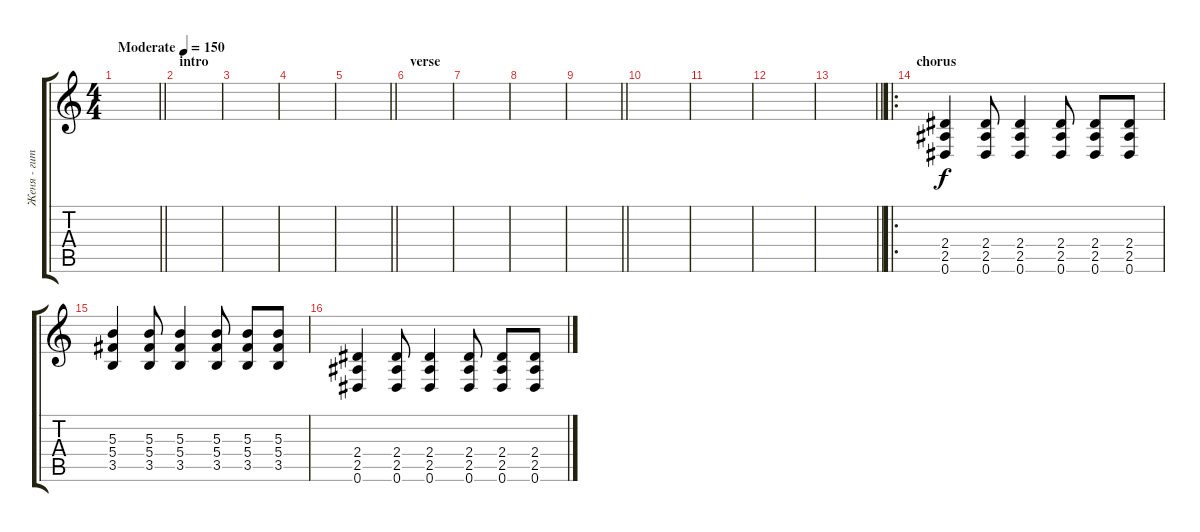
\track ("Женя - гитара" "Женя - гит") {instrument overdrivenguitar}
\staff {score tabs}
\tuning (Eb4 Bb3 Gb3 Db3 Ab2 Eb2) {hide}
\ts (4 4)
\tempo (150 "Moderate")
\clef g2
\barLineRight lightlight
\ks c
|
\section ("" "intro")
|
|
|
\barLineRight lightlight
|
\section ("" "verse")
|
|
|
\barLineRight lightlight
|
|
|
|
\barLineRight lightlight
|
\ro
\section ("" "chorus")
(2.4 2.5 0.6).4{volume 12 instrument distortionguitar} (2.4 2.5 0.6).8 (2.4 2.5 0.6).4 (2.4 2.5 0.6).8 (2.4 2.5 0.6).8 (2.4 2.5 0.6).8 |
(5.3 5.4 3.5).4{volume 12 instrument distortionguitar} (5.3 5.4 3.5).8 (5.3 5.4 3.5).4 (5.3 5.4 3.5).8 (5.3 5.4 3.5).8 (5.3 5.4 3.5).8 |
(2.4 2.5 0.6).4{volume 12 instrument distortionguitar} (2.4 2.5 0.6).8 (2.4 2.5 0.6).4 (2.4 2.5 0.6).8 (2.4 2.5 0.6).8 (2.4 2.5 0.6).8
